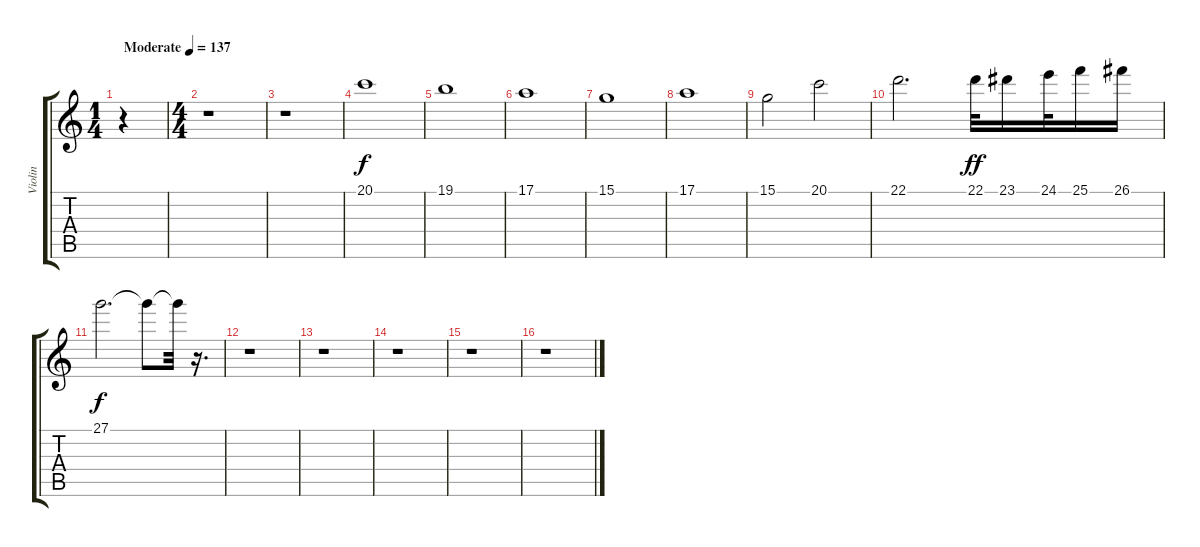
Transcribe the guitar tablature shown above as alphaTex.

\track ("Violin" "Violin") {instrument stringensemble1}
\staff {score tabs}
\tuning (E4 B3 G3 D3 A2 E2) {hide}
\ts (1 4)
\tempo (137 "Moderate")
\clef g2
\ks c
r.4{dy f instrument stringensemble1} |
\ts (4 4)
r.1 |
r.1 |
20.1.1 |
19.1.1 |
17.1.1 |
15.1.1 |
17.1.1 |
15.1.2 20.1.2 |
22.1.2{d} 22.1.32{dy ff} 23.1.16 24.1.32 25.1.16 26.1.16 |
27.1.2{d dy f} 27.1{t}.8 27.1{t}.32 r.16{d} |
r.1 |
r.1 |
r.1 |
r.1 |
r.1
